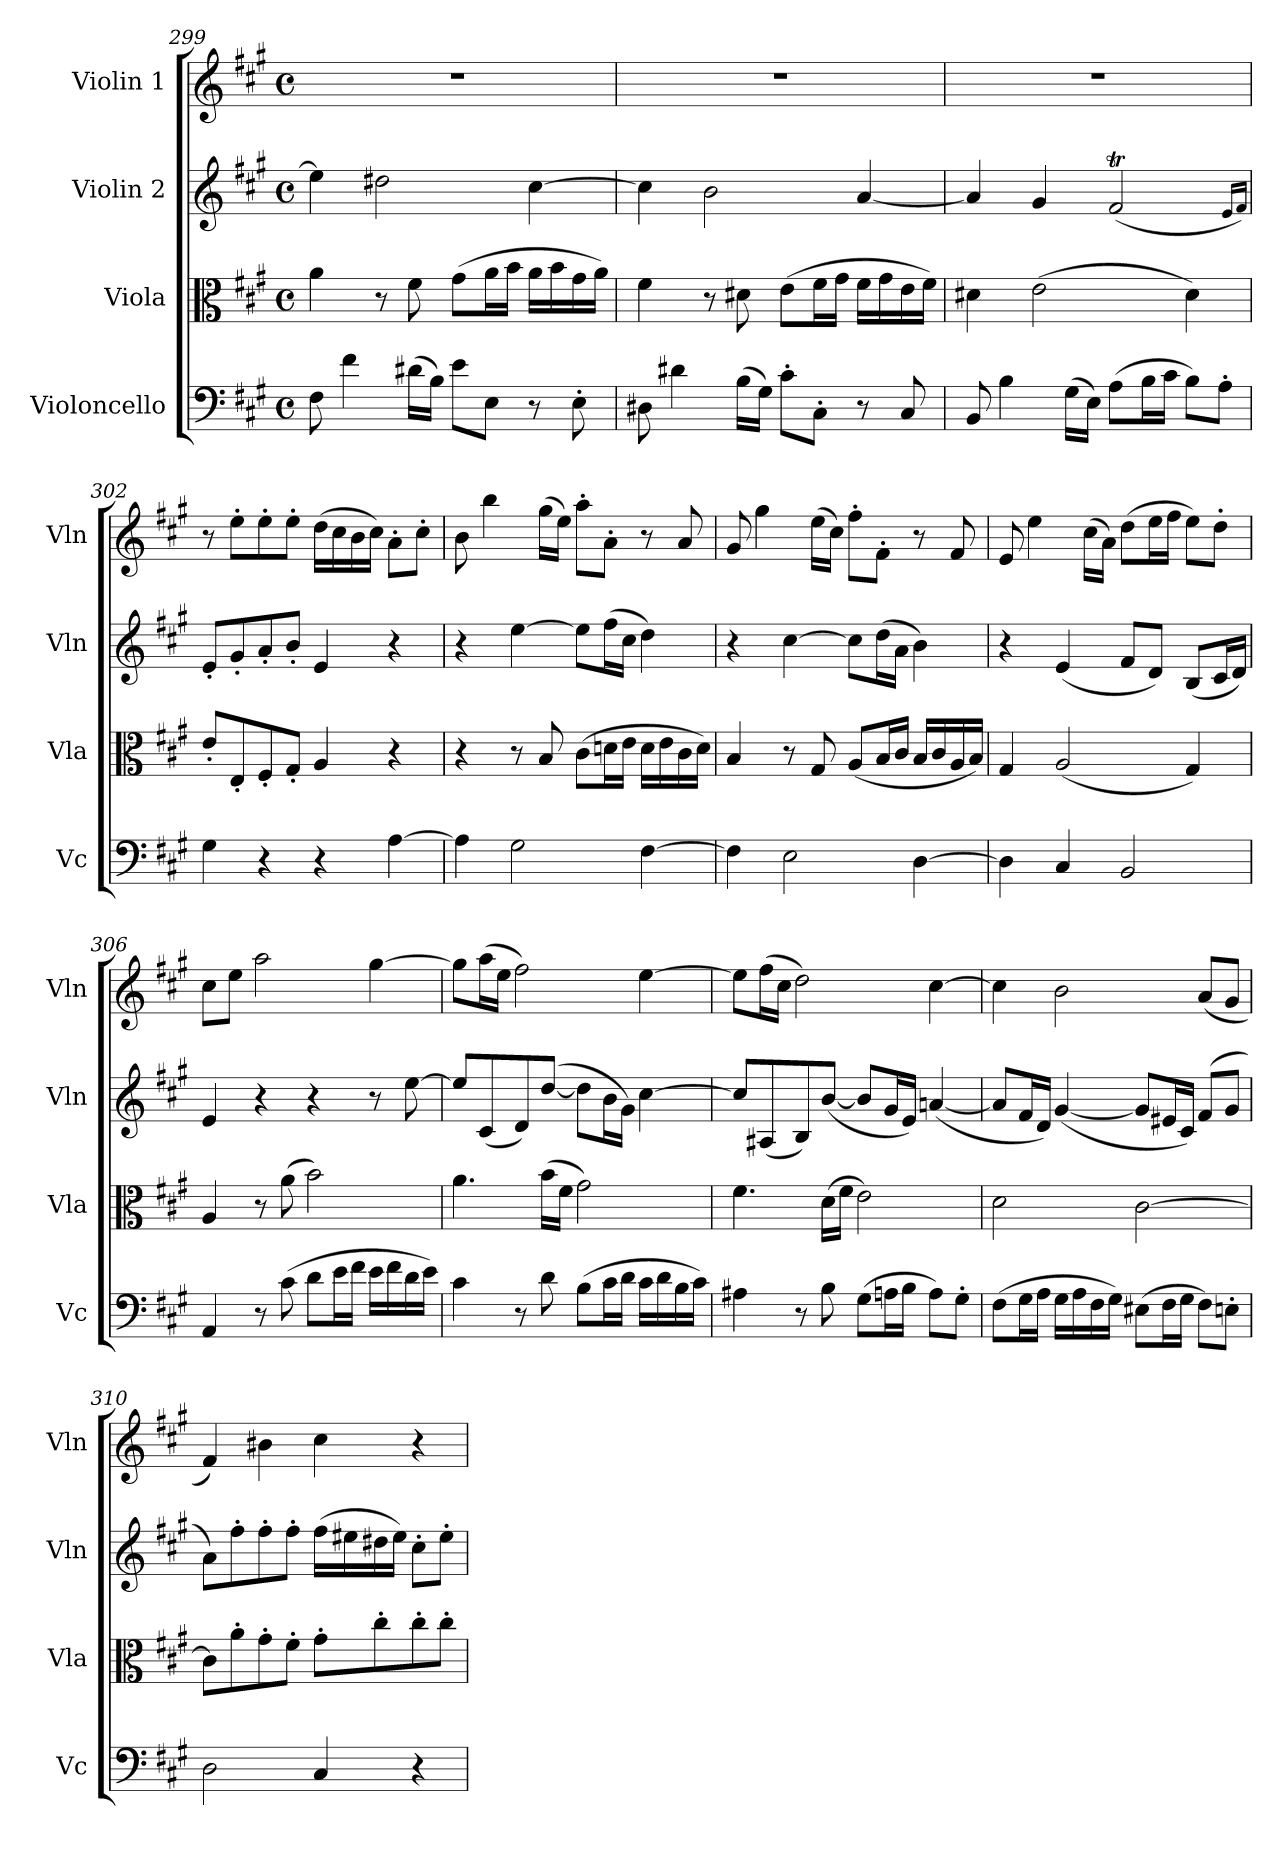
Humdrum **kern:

**kern	**kern	**kern	**kern
*part4	*part3	*part2	*part1
*staff4	*staff3	*staff2	*staff1
*I"Violoncello	*I"Viola	*I"Violin 2	*I"Violin 1
*I'Vc	*I'Vla	*I'Vln	*I'Vln
*clefF4	*clefC3	*clefG2	*clefG2
*k[f#c#g#]	*k[f#c#g#]	*k[f#c#g#]	*k[f#c#g#]
*M4/4	*M4/4	*M4/4	*M4/4
*met(c)	*met(c)	*met(c)	*met(c)
=299	=299	=299	=299
8F#\	4a\	4ee\]	1r
4f#\	.	.	.
.	8r	2dd#X\	.
(>16d#X\LL	8f#\	.	.
16B\JJ)	.	.	.
8e\L	(>8g#\L	.	.
8E\J	16a\L	.	.
.	16b\JJ	.	.
8r	16a\LL	[4cc#\	.
.	16b\	.	.
8E'\	16g#\	.	.
.	16a\JJ)	.	.
!!LO:PB:g=z
=300	=300	=300	=300
8D#X\	4f#\	4cc#\]	1r
4d#X\	.	.	.
.	8r	2b\	.
(>16B\LL	8d#X\	.	.
16G#\JJ)	.	.	.
8c#'\L	(>8e\L	.	.
8C#'\J	16f#\L	.	.
.	16g#\JJ	.	.
8r	16f#\LL	[4a/	.
.	16g#\	.	.
8C#/	16e\	.	.
.	16f#\JJ)	.	.
=301	=301	=301	=301
8BB/	4d#X\	4a/]	1r
4B\	.	.	.
.	(>2e\	4g#/	.
(>16G#\LL	.	.	.
16E\JJ)	.	.	.
(>8A\L	.	(<2f#T/	.
16B\L	.	.	.
16c#\JJ	.	.	.
8B\L)	4d#\)	.	.
8A'\J	.	.	.
.	.	16qe/LL	.
.	.	16qf#/JJ)	.
=302	=302	=302	=302
4G#\	8e'/L	8e'/L	8r
.	8E'/	8g#'/	8ee'\L
4r	8F#'/	8a'/	8ee'\
.	8G#'/J	8b'/J	8ee'\J
4r	4A/	4e/	(>16dd\LL
.	.	.	16cc#\
.	.	.	16b\
.	.	.	16cc#\JJ)
[4A\	4r	4r	8a'\L
.	.	.	8cc#'\J
=303	=303	=303	=303
4A\]	4r	4r	8b\
.	.	.	4bb\
2G#\	8r	[4ee\	.
.	8B/	.	(>16gg#\LL
.	.	.	16ee\JJ)
.	(>8c#\L	8ee\L]	8aa'\L
.	16dn\L	(>16ff#\L	8a'\J
.	16e\JJ	16cc#\JJ	.
[4F#\	16d\LL	4dd\)	8r
.	16e\	.	.
.	16c#\	.	8a/
.	16d\JJ)	.	.
!!LO:LB:g=z
=304	=304	=304	=304
4F#\]	4B/	4r	8g#/
.	.	.	4gg#\
2E\	8r	[4cc#\	.
.	8G#/	.	(>16ee\LL
.	.	.	16cc#\JJ)
.	(<8A/L	8cc#\L]	8ff#'\L
.	16B/L	(>16dd\L	8f#'\J
.	16c#/JJ	16a\JJ	.
[4D\	16B/LL	4b\)	8r
.	16c#/	.	.
.	16A/	.	8f#/
.	16B/JJ)	.	.
=305	=305	=305	=305
4D\]	4G#/	4r	8e/
.	.	.	4ee\
4C#/	(<2A/	(<4e/	.
.	.	.	(>16cc#\LL
.	.	.	16a\JJ)
2BB/	.	8f#/L	(>8dd\L
.	.	8d/J)	16ee\L
.	.	.	16ff#\JJ
.	4G#/)	(<8B/L	8ee\L)
.	.	16c#/L	8dd'\J
.	.	16d/JJ)	.
=306	=306	=306	=306
4AA/	4A/	4e/	8cc#\L
.	.	.	8ee\J
8r	8r	4r	2aa\
(>8c#\	(>8a\	.	.
8d\L	2b\)	4r	.
16e\L	.	.	.
16f#\JJ	.	.	.
16e\LL	.	8r	[4gg#\
16f#\	.	.	.
16d\	.	[8ee\	.
16e\JJ)	.	.	.
=307	=307	=307	=307
4c#\	4.a\	8ee/L]	8gg#\L]
.	.	(<8c#/	(>16aa\L
.	.	.	16ee\JJ
8r	.	8d/)	2ff#\)
8d\	(>16b\LL	(>[8dd/J	.
.	16f#\JJ	.	.
(>8B\L	2g#\)	8dd\L]	.
16c#\L	.	16b\L	.
16d\JJ	.	16g#\JJ)	.
16c#\LL	.	[4cc#\	[4ee\
16d\	.	.	.
16B\	.	.	.
16c#\JJ)	.	.	.
!!LO:LB:g=z
=308	=308	=308	=308
4A#X\	4.f#\	8cc#/L]	8ee\L]
.	.	(<8A#X/	(>16ff#\L
.	.	.	16cc#\JJ
8r	.	8B/)	2dd\)
8B\	(>16d\LL	(<[8b/J	.
.	16f#\JJ	.	.
(>8G#\L	2e\)	8b/L]	.
16An\L	.	16g#/L	.
16B\JJ	.	16e/JJ)	.
8A\L)	.	(<[4an/	[4cc#\
8G#'\J	.	.	.
=309	=309	=309	=309
(>8F#\L	2d\	8a/L]	4cc#\]
16G#\L	.	16f#/L	.
16A\JJ	.	16d/JJ)	.
16G#\LL	.	(<[4g#/	2b\
16A\	.	.	.
16F#\	.	.	.
16G#\JJ)	.	.	.
(>8E#X\L	[2c#\	8g#/L]	.
16F#\L	.	16e#X/L	.
16G#\JJ	.	16c#/JJ)	.
8F#\L)	.	(<8f#/L	(<8a/L
8En'\J	.	8g#/J	8g#/J
=310	=310	=310	=310
2D\	8c#\L]	8a\L)	4f#/)
.	8a'\	8ff#'\	.
.	8g#'\	8ff#'\	4b#X\
.	8f#'\J	8ff#'\J	.
4C#/	8g#'\L	(>16ff#\LL	4cc#\
.	.	16ee#X\	.
.	8cc#'\	16dd#X\	.
.	.	16ee#\JJ)	.
4r	8cc#'\	8cc#'\L	4r
.	8cc#'\J	8ee#'\J	.
=	=	=	=
*-	*-	*-	*-
